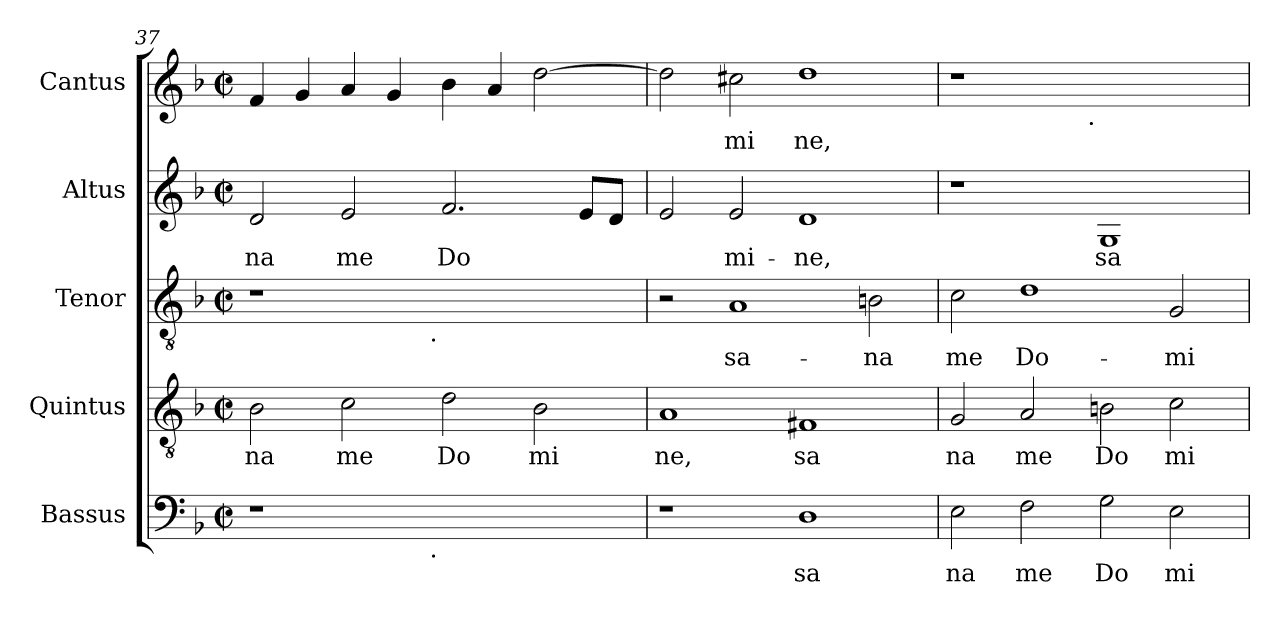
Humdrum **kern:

**kern	**text	**kern	**text	**kern	**text	**kern	**text	**kern	**text
*part5	*part5	*part4	*part4	*part3	*part3	*part2	*part2	*part1	*part1
*staff5	*staff5	*staff4	*staff4	*staff3	*staff3	*staff2	*staff2	*staff1	*staff1
*I"Bassus	*	*I"Quintus	*	*I"Tenor	*	*I"Altus	*	*I"Cantus	*
!!LO:LB:g=z
*clefF4	*	*clefGv2	*	*clefGv2	*	*clefG2	*	*clefG2	*
*k[b-]	*	*k[b-]	*	*k[b-]	*	*k[b-]	*	*k[b-]	*
*F:	*	*F:	*	*F:	*	*F:	*	*F:	*
*M2/2	*	*M2/2	*	*M2/2	*	*M2/2	*	*M2/2	*
*met(c|)	*	*met(c|)	*	*met(c|)	*	*met(c|)	*	*met(c|)	*
=37	=37	=37	=37	=37	=37	=37	=37	=37	=37
!	!	!	!LO:LY:b:cj	!	!	!	!LO:LY:b:cj	!	!LO:LY:b:cj
*^	*	*	*	*^	*	*	*	*	*
1r	2ryy	.	2B-\	na	1r	2ryy	.	2d/	na	4f/	--
!	!	!	!	!	!	!	!	!	!	!	!LO:LY:b:cj
.	.	.	.	.	.	.	.	.	.	4g/	--
!	!	!	!	!LO:LY:b:cj	!	!	!	!	!LO:LY:b:cj	!	!LO:LY:b:cj
.	4...ryy	.	2c\	me	.	4...ryy	.	2e/	me	4a/	--
!	!	!	!	!	!	!	!	!	!	!	!LO:LY:b:cj
.	.	.	.	.	.	.	.	.	.	4g/	--
!	!	!	!	!	!	!LO:TX:b:t=.	!	!	!	!	!
!	!LO:TX:b:t=.	!	!	!	!	!	!	!	!	!	!
.	1ryy	.	.	.	.	1ryy	.	.	.	.	.
!	!	!	!	!LO:LY:b:cj	!	!	!	!	!LO:LY:b:cj	!	!LO:LY:b:cj
1ryy	.	.	2d\	Do	1ryy	.	.	2.f/	Do-	4b-\	--
!	!	!	!	!	!	!	!	!	!	!	!LO:LY:b:cj
.	.	.	.	.	.	.	.	.	.	4a/	--
!	!	!	!	!LO:LY:b:cj	!	!	!	!	!	!	!LO:LY:b:cj
.	.	.	2B-\	mi	.	.	.	.	.	[>2dd\	--
!	!	!	!	!	!	!	!	!	!LO:LY:b:cj	!	!
.	.	.	.	.	.	.	.	8e/L	--	.	.
!	!	!	!	!	!	!	!	!	!LO:LY:b:cj	!	!
.	.	.	.	.	.	.	.	8d/J	--	.	.
.	32ryy	.	.	.	.	32ryy	.	.	.	.	.
=38	=38	=38	=38	=38	=38	=38	=38	=38	=38	=38	=38
!	!	!	!	!LO:LY:b:cj	!	!	!	!	!LO:LY:b:cj	!	!LO:LY:b:cj
*v	*v	*	*	*	*v	*v	*	*	*	*	*
1r	.	1A	ne,	2r	.	2e/	--	2dd\]	--
!	!	!	!	!	!LO:LY:b:cj	!	!LO:LY:b:cj	!	!LO:LY:b:cj
.	.	.	.	1A	sa-	2e/	-mi-	2cc#\	-mi
!	!LO:LY:b:cj	!	!LO:LY:b:cj	!	!	!	!LO:LY:b:cj	!	!LO:LY:b:cj
1D	sa	1F#X	sa	.	.	1d	-ne,	1dd	ne,
!	!	!	!	!	!LO:LY:b:cj	!	!	!	!
.	.	.	.	2B\	-na	.	.	.	.
=39	=39	=39	=39	=39	=39	=39	=39	=39	=39
!	!LO:LY:b:cj	!	!LO:LY:b:cj	!	!LO:LY:b:cj	!	!	!	!
*	*	*	*	*	*	*	*	*^	*
2E\	na	2G/	na	2c\	me	1r	.	1r	2ryy	.
!	!LO:LY:b:cj	!	!LO:LY:b:cj	!	!LO:LY:b:cj	!	!	!	!	!
2F\	me	2A/	me	1d	Do-	.	.	.	4...ryy	.
!	!	!	!	!	!	!	!	!	!LO:TX:b:t=.	!
.	.	.	.	.	.	.	.	.	1ryy	.
!	!LO:LY:b:cj	!	!LO:LY:b:cj	!	!	!	!LO:LY:b:cj	!	!	!
2G\	Do	2Bn\	Do	.	.	1G	sa-	1ryy	.	.
!	!LO:LY:b:cj	!	!LO:LY:b:cj	!	!LO:LY:b:cj	!	!	!	!	!
2E\	mi	2c\	mi	2G/	-mi-	.	.	.	.	.
.	.	.	.	.	.	.	.	.	32ryy	.
*	*	*	*	*	*	*	*	*v	*v	*
=	=	=	=	=	=	=	=	=	=
*-	*-	*-	*-	*-	*-	*-	*-	*-	*-
